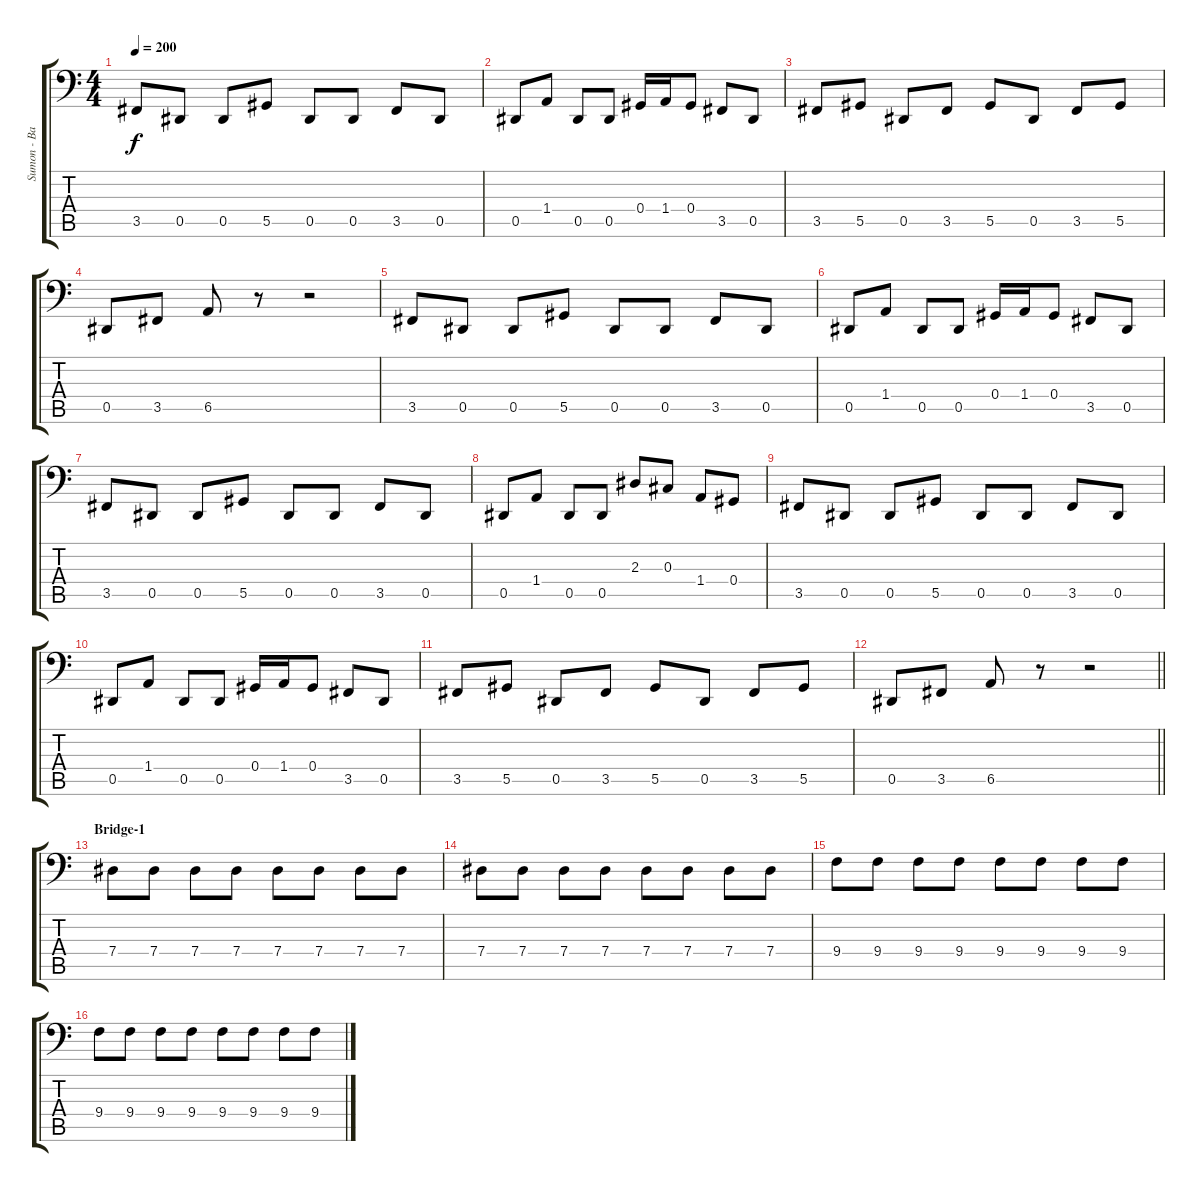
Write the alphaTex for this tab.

\track ("Sumon - Bass" "Sumon - Ba") {instrument electricbassfinger}
\staff {score tabs}
\tuning (B2 Gb2 Db2 Ab1 Eb1 Bb0) {hide}
\ts (4 4)
\tempo 200
\clef f4
\ks c
3.5.8{dy f} 0.5.8 0.5.8 5.5.8 0.5.8 0.5.8 3.5.8 0.5.8 |
0.5.8 1.4.8 0.5.8 0.5.8 0.4.16 1.4.16 0.4.8 3.5.8 0.5.8 |
3.5.8 5.5.8 0.5.8 3.5.8 5.5.8 0.5.8 3.5.8 5.5.8 |
0.5.8 3.5.8 6.5.8 r.8 r.2 |
3.5.8 0.5.8 0.5.8 5.5.8 0.5.8 0.5.8 3.5.8 0.5.8 |
0.5.8 1.4.8 0.5.8 0.5.8 0.4.16 1.4.16 0.4.8 3.5.8 0.5.8 |
3.5.8 0.5.8 0.5.8 5.5.8 0.5.8 0.5.8 3.5.8 0.5.8 |
0.5.8 1.4.8 0.5.8 0.5.8 2.3.8 0.3.8 1.4.8 0.4.8 |
3.5.8 0.5.8 0.5.8 5.5.8 0.5.8 0.5.8 3.5.8 0.5.8 |
0.5.8 1.4.8 0.5.8 0.5.8 0.4.16 1.4.16 0.4.8 3.5.8 0.5.8 |
3.5.8 5.5.8 0.5.8 3.5.8 5.5.8 0.5.8 3.5.8 5.5.8 |
\barLineRight lightlight
0.5.8 3.5.8 6.5.8 r.8 r.2 |
\section ("" "Bridge-1")
7.4.8 7.4.8 7.4.8 7.4.8 7.4.8 7.4.8 7.4.8 7.4.8 |
7.4.8 7.4.8 7.4.8 7.4.8 7.4.8 7.4.8 7.4.8 7.4.8 |
9.4.8 9.4.8 9.4.8 9.4.8 9.4.8 9.4.8 9.4.8 9.4.8 |
9.4.8 9.4.8 9.4.8 9.4.8 9.4.8 9.4.8 9.4.8 9.4.8
